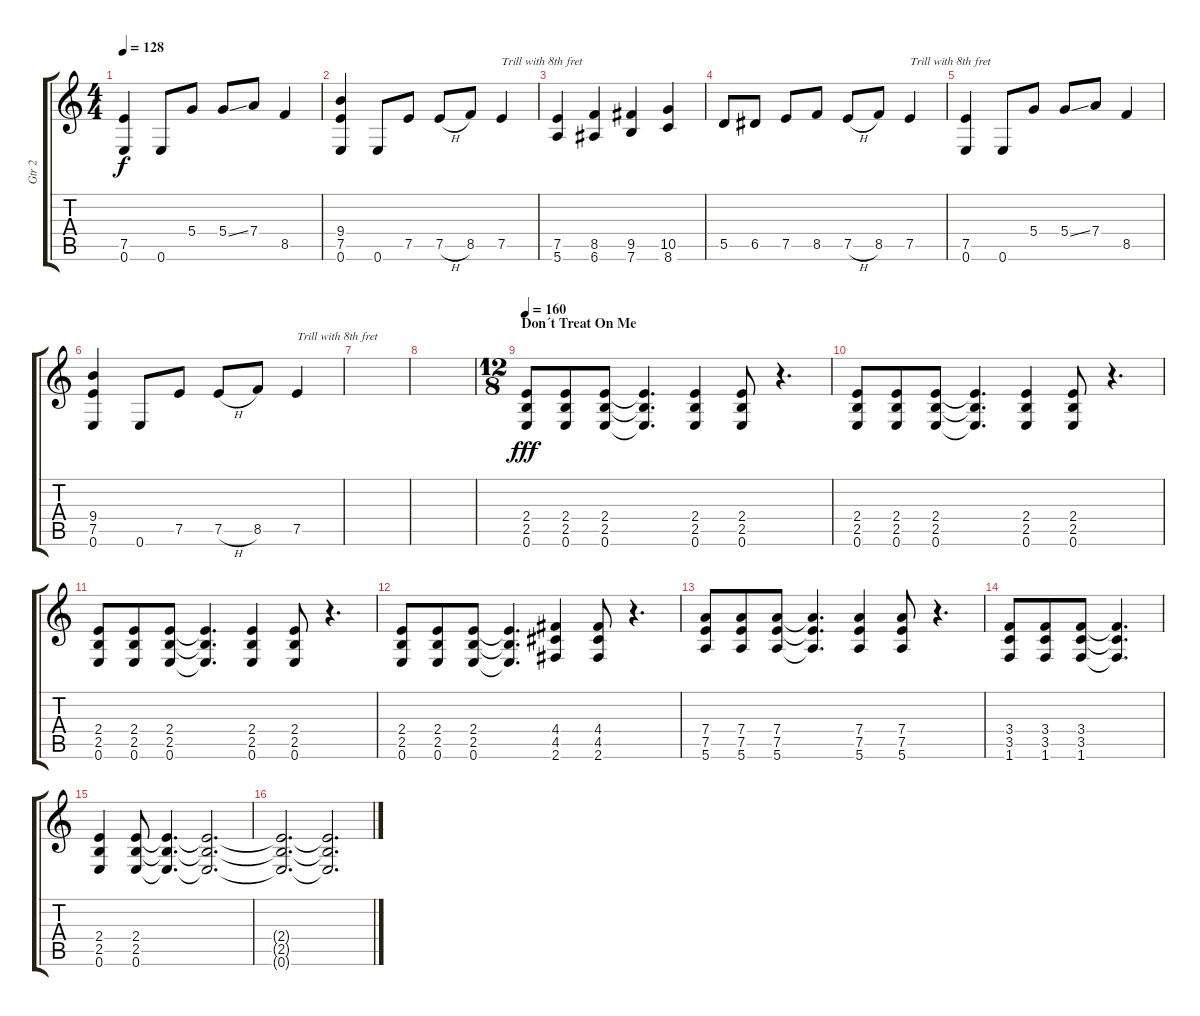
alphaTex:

\track ("Gtr 2" "Gtr 2") {instrument distortionguitar}
\staff {score tabs}
\tuning (E4 B3 G3 D3 A2 E2) {hide}
\ts (4 4)
\tempo 128
\clef g2
\ks c
(7.5 0.6).4{dy f} 0.6.8 5.4.8 5.4{ss}.8 7.4.8 8.5.4 |
(9.4 7.5 0.6).4 0.6.8 7.5.8 7.5{h}.8 8.5.8 7.5.4{txt "Trill with 8th fret"} |
(7.5 5.6).4 (8.5 6.6).4 (9.5 7.6).4 (10.5 8.6).4 |
5.5.8 6.5.8 7.5.8 8.5.8 7.5{h}.8 8.5.8 7.5.4{txt "Trill with 8th fret"} |
(7.5 0.6).4 0.6.8 5.4.8 5.4{ss}.8 7.4.8 8.5.4 |
(9.4 7.5 0.6).4 0.6.8 7.5.8 7.5{h}.8 8.5.8 7.5.4{txt "Trill with 8th fret"} |
|
|
\ts (12 8)
\section ("" "Don´t Treat On Me")
\tempo 160
(2.4 2.5 0.6).8{dy fff} (2.4 2.5 0.6).8 (2.4 2.5 0.6).8 (2.4{t} 2.5{t} 0.6{t}).4{d} (2.4 2.5 0.6).4 (2.4 2.5 0.6).8 r.4{d} |
(2.4 2.5 0.6).8 (2.4 2.5 0.6).8 (2.4 2.5 0.6).8 (2.4{t} 2.5{t} 0.6{t}).4{d} (2.4 2.5 0.6).4 (2.4 2.5 0.6).8 r.4{d} |
(2.4 2.5 0.6).8 (2.4 2.5 0.6).8 (2.4 2.5 0.6).8 (2.4{t} 2.5{t} 0.6{t}).4{d} (2.4 2.5 0.6).4 (2.4 2.5 0.6).8 r.4{d} |
(2.4 2.5 0.6).8 (2.4 2.5 0.6).8 (2.4 2.5 0.6).8 (2.4{t} 2.5{t} 0.6{t}).4{d} (4.4 4.5 2.6).4 (4.4 4.5 2.6).8 r.4{d} |
(7.4 7.5 5.6).8 (7.4 7.5 5.6).8 (7.4 7.5 5.6).8 (7.4{t} 7.5{t} 5.6{t}).4{d} (7.4 7.5 5.6).4 (7.4 7.5 5.6).8 r.4{d} |
(3.4 3.5 1.6).8 (3.4 3.5 1.6).8 (3.4 3.5 1.6).8 (3.4{t} 3.5{t} 1.6{t}).4{d} |
(2.4 2.5 0.6).4 (2.4 2.5 0.6).8 (2.4{t} 2.5{t} 0.6{t}).4{d} (2.4{t} 2.5{t} 0.6{t}).2{d} |
(2.4{t} 2.5{t} 0.6{t}).2{d} (2.4{t} 2.5{t} 0.6{t}).2{d}
